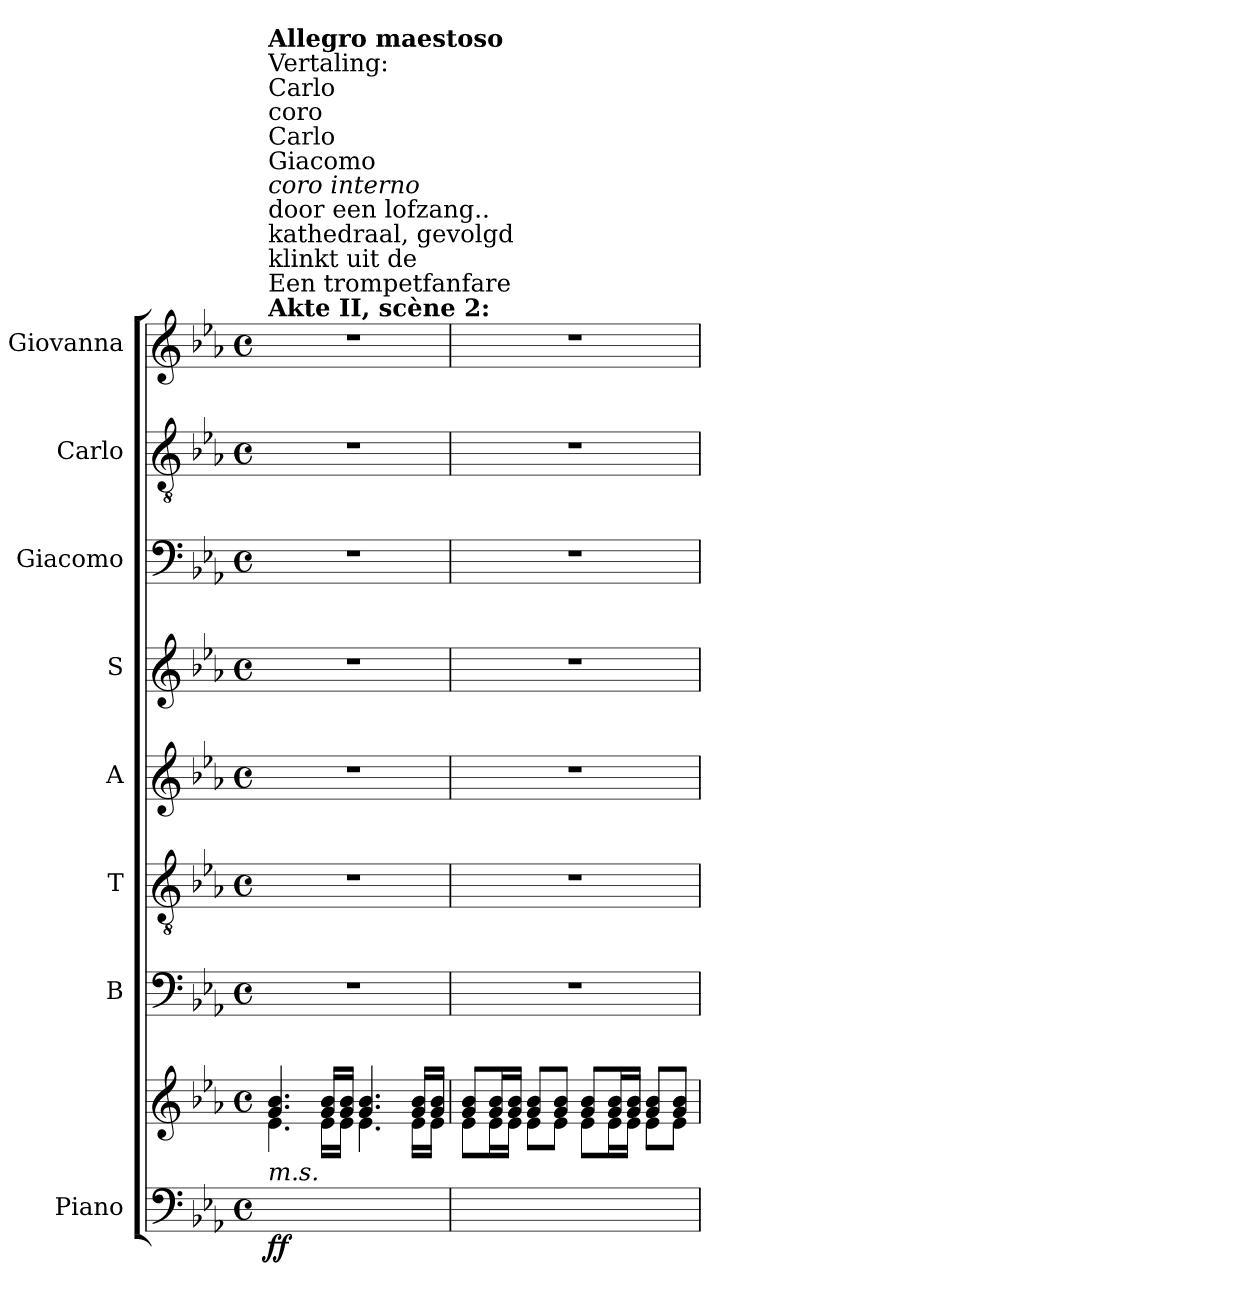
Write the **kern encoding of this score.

**kern	**kern	**dynam	**kern	**kern	**kern	**kern	**kern	**kern	**kern
*part8	*part8	*part8	*part7	*part6	*part5	*part4	*part3	*part2	*part1
*staff9	*staff8	*staff8/9	*staff7	*staff6	*staff5	*staff4	*staff3	*staff2	*staff1
*I"Piano	*	*	*I"B	*I"T	*I"A	*I"S	*I"Giacomo	*I"Carlo	*I"Giovanna
*I'Pno	*	*	*I'B	*I'T	*I'A	*I'S	*	*	*I'V
*clefF4	*clefG2	*	*clefF4	*clefGv2	*clefG2	*clefG2	*clefF4	*clefGv2	*clefG2
*k[b-e-a-]	*k[b-e-a-]	*	*k[b-e-a-]	*k[b-e-a-]	*k[b-e-a-]	*k[b-e-a-]	*k[b-e-a-]	*k[b-e-a-]	*k[b-e-a-]
*M4/4	*M4/4	*	*M4/4	*M4/4	*M4/4	*M4/4	*M4/4	*M4/4	*M4/4
*met(c)	*met(c)	*	*met(c)	*met(c)	*met(c)	*met(c)	*met(c)	*met(c)	*met(c)
=1	=1	=1	=1	=1	=1	=1	=1	=1	=1
*	*^	*	*	*	*	*	*	*	*
!	!	!	!	!	!	!	!	!	!	!LO:TX:a:B:t=Akte II, scène 2&colon;
!	!	!	!	!	!	!	!	!	!	!LO:TX:a:t=Een trompetfanfare
!	!	!	!	!	!	!	!	!	!	!LO:TX:a:t=klinkt uit de
!	!	!	!	!	!	!	!	!	!	!LO:TX:a:t=kathedraal, gevolgd
!	!	!	!	!	!	!	!	!	!	!LO:TX:a:t=door een lofzang..
!	!	!	!	!	!	!	!	!	!	!LO:TX:a:i:t=coro interno
!	!	!	!	!	!	!	!	!	!	!LO:TX:a:t=Giacomo
!	!	!	!	!	!	!	!	!	!	!LO:TX:a:t=Carlo
!	!	!	!	!	!	!	!	!	!	!LO:TX:a:t=coro
!	!	!	!	!	!	!	!	!	!	!LO:TX:a:t=Carlo
!	!	!	!	!	!	!	!	!	!	!LO:TX:a:t=Vertaling&colon;
!	!	!	!	!	!	!	!	!	!	!LO:TX:a:B:t=Allegro maestoso
!LO:TX:a:i:t=m.s.	!	!	!	!	!	!	!	!	!	!
!	!	!	!LO:DY:b=2	!	!	!	!	!	!	!
!	!	!	!LO:DY:n=1:b	!	!	!	!	!	!	!
1ryy	4.g/ 4.b-/	4.e-\	f f	1r	1r	1r	1r	1r	1r	1r
.	16g/ 16b-/LL	16e-\LL	.	.	.	.	.	.	.	.
.	16g/ 16b-/JJ	16e-\JJ	.	.	.	.	.	.	.	.
.	4.g/ 4.b-/	4.e-\	.	.	.	.	.	.	.	.
.	16g/ 16b-/LL	16e-\LL	.	.	.	.	.	.	.	.
.	16g/ 16b-/JJ	16e-\JJ	.	.	.	.	.	.	.	.
=2	=2	=2	=2	=2	=2	=2	=2	=2	=2	=2
1ryy	8g/ 8b-/L	8e-\L	.	1r	1r	1r	1r	1r	1r	1r
.	16g/ 16b-/L	16e-\L	.	.	.	.	.	.	.	.
.	16g/ 16b-/JJ	16e-\JJ	.	.	.	.	.	.	.	.
.	8g/ 8b-/L	8e-\L	.	.	.	.	.	.	.	.
.	8g/ 8b-/J	8e-\J	.	.	.	.	.	.	.	.
.	8g/ 8b-/L	8e-\L	.	.	.	.	.	.	.	.
.	16g/ 16b-/L	16e-\L	.	.	.	.	.	.	.	.
.	16g/ 16b-/JJ	16e-\JJ	.	.	.	.	.	.	.	.
.	8g/ 8b-/L	8e-\L	.	.	.	.	.	.	.	.
.	8g/ 8b-/J	8e-\J	.	.	.	.	.	.	.	.
*	*v	*v	*	*	*	*	*	*	*	*
=	=	=	=	=	=	=	=	=	=
*-	*-	*-	*-	*-	*-	*-	*-	*-	*-
